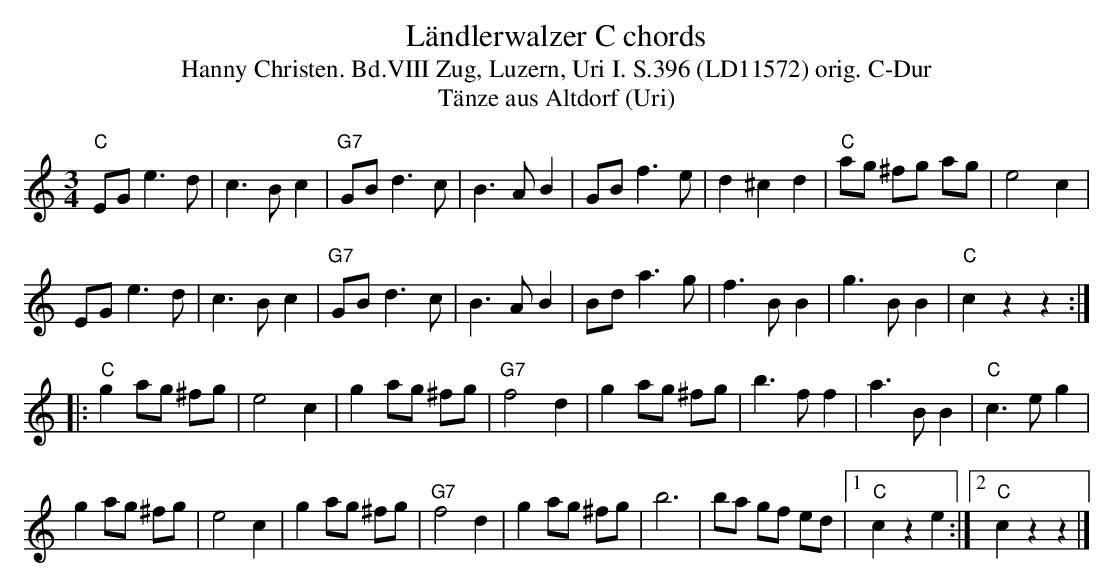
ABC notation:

X:1
T: L\"andlerwalzer C chords
T:Hanny Christen. Bd.VIII Zug, Luzern, Uri I. S.396 (LD11572) orig. C-Dur
T: T\"anze aus Altdorf (Uri)
M:3/4
L:1/8
K:C %%MIDI gchordon
"C"EG e3d | c3Bc2 | "G7"GB d3c | B3AB2 | GB f3e | d2^c2d2 | "C"ag ^fg ag | e4c2 |
EG e3d | c3Bc2 | "G7"GB d3c | B3AB2 | Bd a3g | f3BB2 | g3BB2 | "C"c2z2z2 ::
"C"g2ag ^fg | e4c2 | g2ag ^fg | "G7"f4d2 | g2ag ^fg | b3ff2 | a3BB2 | "C"c3eg2 |
g2ag ^fg | e4c2 | g2ag ^fg | "G7"f4d2 | g2ag ^fg | b6 | ba gf ed |1 "C"c2z2e2 :|2 "C"c2z2z2 |]
